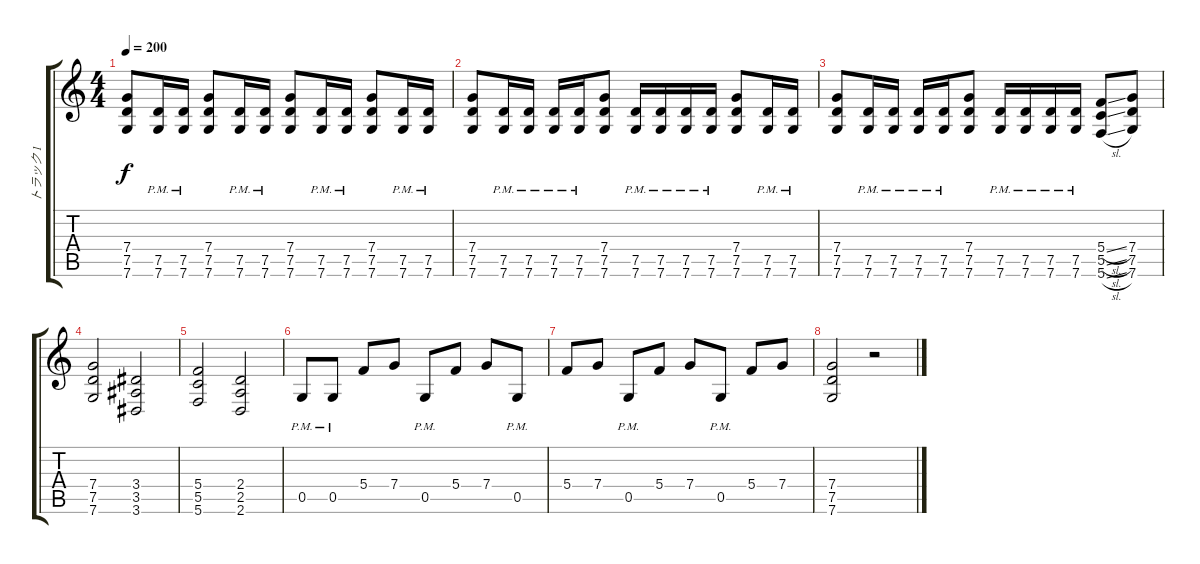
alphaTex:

\track ("トラック 1" "トラック 1") {instrument overdrivenguitar}
\staff {score tabs}
\tuning (D4 A3 F3 C3 G2 C2) {hide}
\ts (4 4)
\tempo 200
\clef g2
\ks c
(7.4 7.5 7.6).8{dy f} (7.5{pm} 7.6{pm}).16 (7.5{pm} 7.6{pm}).16 (7.4 7.5 7.6).8 (7.5{pm} 7.6{pm}).16 (7.5{pm} 7.6{pm}).16 (7.4 7.5 7.6).8 (7.5{pm} 7.6{pm}).16 (7.5{pm} 7.6{pm}).16 (7.4 7.5 7.6).8 (7.5{pm} 7.6{pm}).16 (7.5{pm} 7.6{pm}).16 |
(7.4 7.5 7.6).8 (7.5{pm} 7.6{pm}).16 (7.5{pm} 7.6{pm}).16 (7.5{pm} 7.6{pm}).16 (7.5{pm} 7.6{pm}).16 (7.4 7.5 7.6).8 (7.5{pm} 7.6{pm}).16 (7.5{pm} 7.6{pm}).16 (7.5{pm} 7.6{pm}).16 (7.5{pm} 7.6{pm}).16 (7.4 7.5 7.6).8 (7.5{pm} 7.6{pm}).16 (7.5{pm} 7.6{pm}).16 |
(7.4 7.5 7.6).8 (7.5{pm} 7.6{pm}).16 (7.5{pm} 7.6{pm}).16 (7.5{pm} 7.6{pm}).16 (7.5{pm} 7.6{pm}).16 (7.4 7.5 7.6).8 (7.5{pm} 7.6{pm}).16 (7.5{pm} 7.6{pm}).16 (7.5{pm} 7.6{pm}).16 (7.5{pm} 7.6{pm}).16 (5.4{sl} 5.5{sl} 5.6{sl}).8 (7.4 7.5 7.6).8 |
(7.4 7.5 7.6).2 (3.4 3.5 3.6).2 |
(5.4 5.5 5.6).2 (2.4 2.5 2.6).2 |
0.5{pm}.8 0.5{pm}.8 5.4.8 7.4.8 0.5{pm}.8 5.4.8 7.4.8 0.5{pm}.8 |
5.4.8 7.4.8 0.5{pm}.8 5.4.8 7.4.8 0.5{pm}.8 5.4.8 7.4.8 |
(7.4 7.5 7.6).2 r.2
